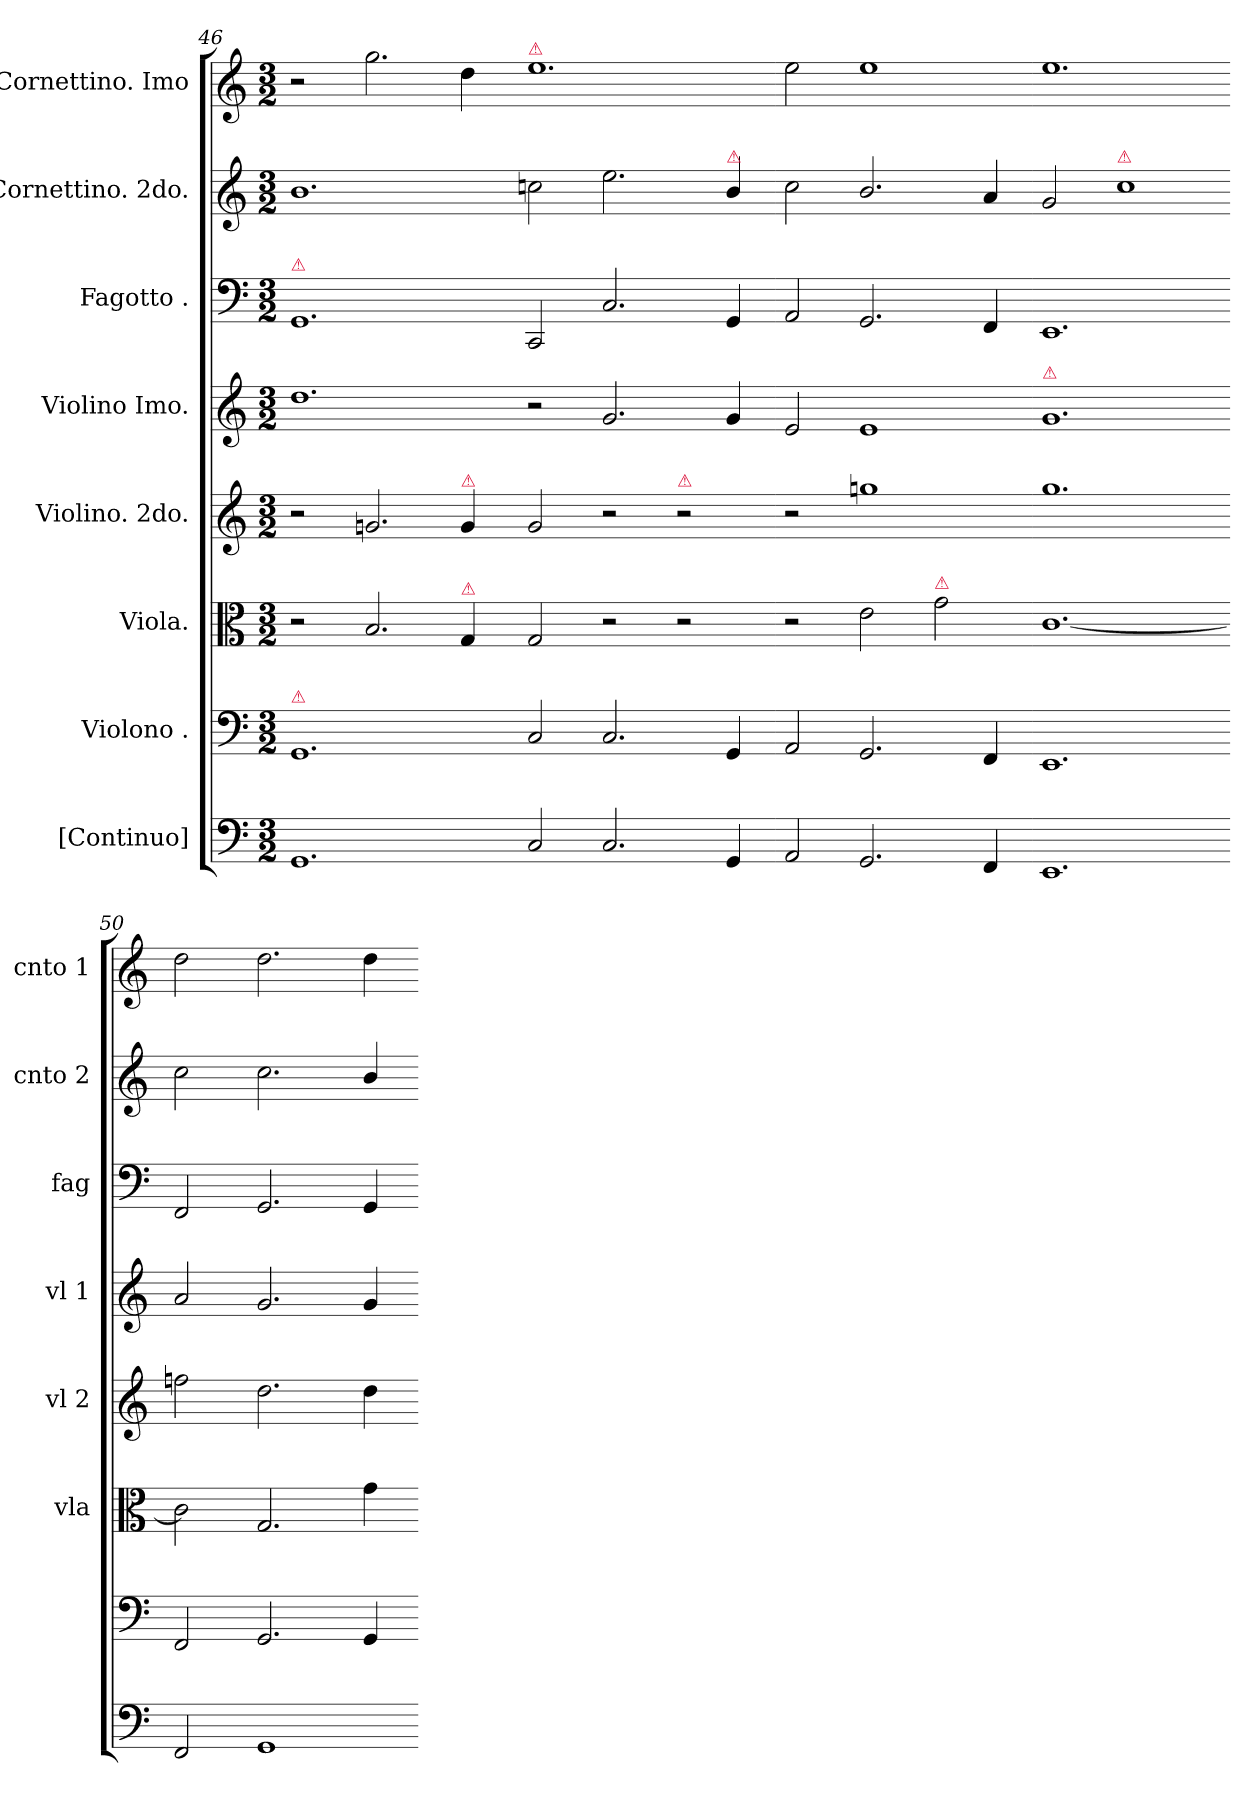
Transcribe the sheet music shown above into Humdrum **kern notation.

**kern	**kern	**kern	**kern	**kern	**kern	**kern	**kern
*part8	*part7	*part6	*part5	*part4	*part3	*part2	*part1
*staff8	*staff7	*staff6	*staff5	*staff4	*staff3	*staff2	*staff1
*I"[Continuo]	*I"Violono .	*I"Viola.	*I"Violino. 2do.	*I"Violino Imo.	*I"Fagotto .	*I"Cornettino. 2do.	*I"Cornettino. Imo
*	*	*I'vla	*I'vl 2	*I'vl 1	*I'fag	*I'cnto 2	*I'cnto 1
*clefF4	*clefF4	*clefC3	*clefG2	*clefG2	*clefF4	*clefG2	*clefG2
*k[]	*k[]	*k[]	*k[]	*k[]	*k[]	*k[]	*k[]
*C:	*C:	*C:	*C:	*C:	*C:	*C:	*C:
*M3/2	*M3/2	*M3/2	*M3/2	*M3/2	*M3/2	*M3/2	*M3/2
=46	=46	=46	=46	=46	=46	=46	=46
!	!	!	!	!	!LO:TX:a:color=crimson:t=⚠	!	!
!	!LO:TX:a:color=crimson:t=⚠	!	!	!	!	!	!
1.GG	1.GG	2r	2r	1.dd	1.GG	1.b	2r
.	.	2.B/	2.gn/	.	.	.	2.gg\
!	!	!	!LO:TX:a:color=crimson:t=⚠	!	!	!	!
!	!	!LO:TX:a:color=crimson:t=⚠	!	!	!	!	!
.	.	4G/	4g/	.	.	.	4dd\
=47-	=47-	=47-	=47-	=47-	=47-	=47-	=47-
!	!	!	!	!	!	!	!LO:TX:a:color=crimson:t=⚠
2C/	2C/	2G/	2g/	2r	2CC/	2ccn\	1.ee
2.C/	2.C/	2r	2r	2.g/	2.C/	2.ee\	.
!	!	!	!LO:TX:a:color=crimson:t=⚠	!	!	!	!
.	.	2r	2r	.	.	.	.
!	!	!	!	!	!	!LO:TX:a:color=crimson:t=⚠	!
4GG/	4GG/	.	.	4g/	4GG/	4b/	.
=48-	=48-	=48-	=48-	=48-	=48-	=48-	=48-
2AA/	2AA/	2r	2r	2e/	2AA/	2cc\	2ee\
2.GG/	2.GG/	2e\	1ggn	1e	2.GG/	2.b/	1ee
!	!	!LO:TX:a:color=crimson:t=⚠	!	!	!	!	!
.	.	2g\	.	.	.	.	.
4FF/	4FF/	.	.	.	4FF/	4a/	.
=49-	=49-	=49-	=49-	=49-	=49-	=49-	=49-
!	!	!	!	!LO:TX:a:color=crimson:t=⚠	!	!	!
1.EE	1.EE	[1.c/	1.gg	1.g	1.EE	2g/	1.ee
!	!	!	!	!	!	!LO:TX:a:color=crimson:t=⚠	!
.	.	.	.	.	.	1cc	.
=50-	=50-	=50-	=50-	=50-	=50-	=50-	=50-
2FF/	2FF/	2c]	2ffn\	2a/	2FF/	2cc\	2dd\
1GG	2.GG/	2.G/	2.dd\	2.g/	2.GG/	2.cc\	2.dd\
.	4GG/	4g\	4dd\	4g/	4GG/	4b/	4dd\
=-	=-	=-	=-	=-	=-	=-	=-
*-	*-	*-	*-	*-	*-	*-	*-
